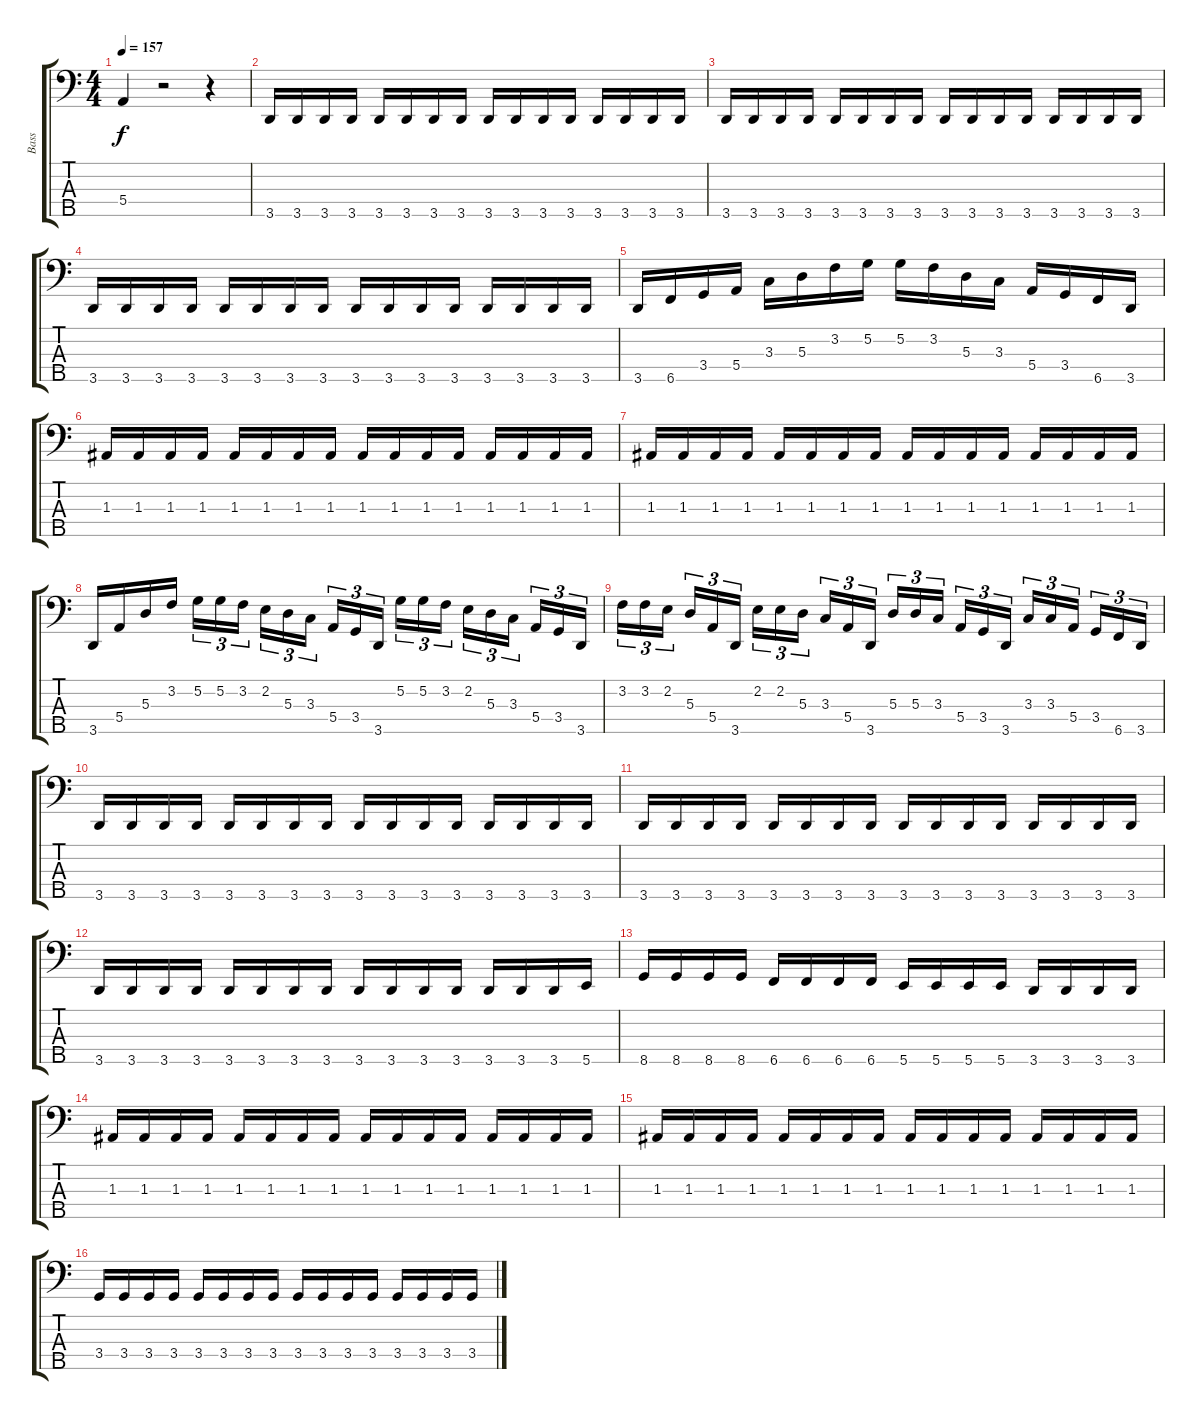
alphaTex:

\track ("Bass" "Bass") {instrument electricbassfinger}
\staff {score tabs}
\tuning (G2 D2 A1 E1 B0) {hide}
\ts (4 4)
\tempo 157
\clef f4
\ks c
5.4.4{dy f} r.2 r.4 |
3.5.16 3.5.16 3.5.16 3.5.16 3.5.16 3.5.16 3.5.16 3.5.16 3.5.16 3.5.16 3.5.16 3.5.16 3.5.16 3.5.16 3.5.16 3.5.16 |
3.5.16 3.5.16 3.5.16 3.5.16 3.5.16 3.5.16 3.5.16 3.5.16 3.5.16 3.5.16 3.5.16 3.5.16 3.5.16 3.5.16 3.5.16 3.5.16 |
3.5.16 3.5.16 3.5.16 3.5.16 3.5.16 3.5.16 3.5.16 3.5.16 3.5.16 3.5.16 3.5.16 3.5.16 3.5.16 3.5.16 3.5.16 3.5.16 |
3.5.16 6.5.16 3.4.16 5.4.16 3.3.16 5.3.16 3.2.16 5.2.16 5.2.16 3.2.16 5.3.16 3.3.16 5.4.16 3.4.16 6.5.16 3.5.16 |
1.3.16 1.3.16 1.3.16 1.3.16 1.3.16 1.3.16 1.3.16 1.3.16 1.3.16 1.3.16 1.3.16 1.3.16 1.3.16 1.3.16 1.3.16 1.3.16 |
1.3.16 1.3.16 1.3.16 1.3.16 1.3.16 1.3.16 1.3.16 1.3.16 1.3.16 1.3.16 1.3.16 1.3.16 1.3.16 1.3.16 1.3.16 1.3.16 |
3.5.16 5.4.16 5.3.16 3.2.16 5.2.16{tu (3 2)} 5.2.16{tu (3 2)} 3.2.16{tu (3 2)} 2.2.16{tu (3 2)} 5.3.16{tu (3 2)} 3.3.16{tu (3 2)} 5.4.16{tu (3 2)} 3.4.16{tu (3 2)} 3.5.16{tu (3 2)} 5.2.16{tu (3 2)} 5.2.16{tu (3 2)} 3.2.16{tu (3 2)} 2.2.16{tu (3 2)} 5.3.16{tu (3 2)} 3.3.16{tu (3 2)} 5.4.16{tu (3 2)} 3.4.16{tu (3 2)} 3.5.16{tu (3 2)} |
3.2.16{tu (3 2)} 3.2.16{tu (3 2)} 2.2.16{tu (3 2)} 5.3.16{tu (3 2)} 5.4.16{tu (3 2)} 3.5.16{tu (3 2)} 2.2.16{tu (3 2)} 2.2.16{tu (3 2)} 5.3.16{tu (3 2)} 3.3.16{tu (3 2)} 5.4.16{tu (3 2)} 3.5.16{tu (3 2)} 5.3.16{tu (3 2)} 5.3.16{tu (3 2)} 3.3.16{tu (3 2)} 5.4.16{tu (3 2)} 3.4.16{tu (3 2)} 3.5.16{tu (3 2)} 3.3.16{tu (3 2)} 3.3.16{tu (3 2)} 5.4.16{tu (3 2)} 3.4.16{tu (3 2)} 6.5.16{tu (3 2)} 3.5.16{tu (3 2)} |
3.5.16 3.5.16 3.5.16 3.5.16 3.5.16 3.5.16 3.5.16 3.5.16 3.5.16 3.5.16 3.5.16 3.5.16 3.5.16 3.5.16 3.5.16 3.5.16 |
3.5.16 3.5.16 3.5.16 3.5.16 3.5.16 3.5.16 3.5.16 3.5.16 3.5.16 3.5.16 3.5.16 3.5.16 3.5.16 3.5.16 3.5.16 3.5.16 |
3.5.16 3.5.16 3.5.16 3.5.16 3.5.16 3.5.16 3.5.16 3.5.16 3.5.16 3.5.16 3.5.16 3.5.16 3.5.16 3.5.16 3.5.16 5.5.16 |
8.5.16 8.5.16 8.5.16 8.5.16 6.5.16 6.5.16 6.5.16 6.5.16 5.5.16 5.5.16 5.5.16 5.5.16 3.5.16 3.5.16 3.5.16 3.5.16 |
1.3.16 1.3.16 1.3.16 1.3.16 1.3.16 1.3.16 1.3.16 1.3.16 1.3.16 1.3.16 1.3.16 1.3.16 1.3.16 1.3.16 1.3.16 1.3.16 |
1.3.16 1.3.16 1.3.16 1.3.16 1.3.16 1.3.16 1.3.16 1.3.16 1.3.16 1.3.16 1.3.16 1.3.16 1.3.16 1.3.16 1.3.16 1.3.16 |
3.4.16 3.4.16 3.4.16 3.4.16 3.4.16 3.4.16 3.4.16 3.4.16 3.4.16 3.4.16 3.4.16 3.4.16 3.4.16 3.4.16 3.4.16 3.4.16
